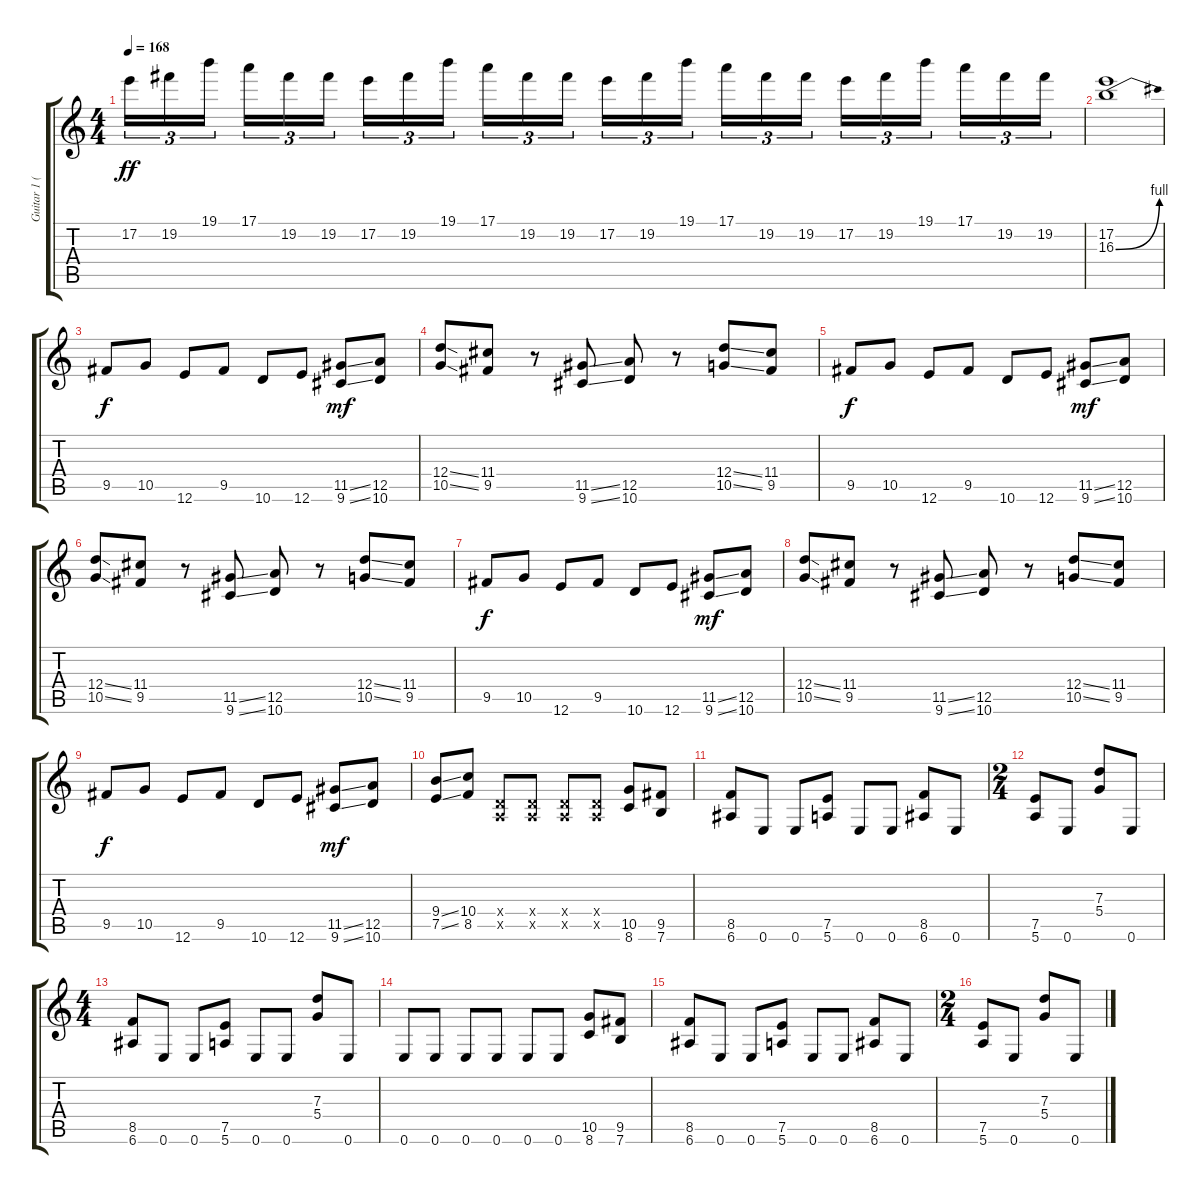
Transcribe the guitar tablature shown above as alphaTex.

\track ("Guitar 1 (Dave Mustaine)" "Guitar 1 (") {instrument distortionguitar}
\staff {score tabs}
\tuning (E4 B3 G3 D3 A2 E2) {hide}
\ts (4 4)
\tempo 168
\clef g2
\ks c
17.2.16{tu (3 2) dy ff} 19.2.16{tu (3 2)} 19.1.16{tu (3 2)} 17.1.16{tu (3 2)} 19.2.16{tu (3 2)} 19.2.16{tu (3 2)} 17.2.16{tu (3 2)} 19.2.16{tu (3 2)} 19.1.16{tu (3 2)} 17.1.16{tu (3 2)} 19.2.16{tu (3 2)} 19.2.16{tu (3 2)} 17.2.16{tu (3 2)} 19.2.16{tu (3 2)} 19.1.16{tu (3 2)} 17.1.16{tu (3 2)} 19.2.16{tu (3 2)} 19.2.16{tu (3 2)} 17.2.16{tu (3 2)} 19.2.16{tu (3 2)} 19.1.16{tu (3 2)} 17.1.16{tu (3 2)} 19.2.16{tu (3 2)} 19.2.16{tu (3 2)} |
(17.2 16.3{be (bend 0 0 60 4)}).1 |
9.5.8{dy f} 10.5.8 12.6.8 9.5.8 10.6.8 12.6.8 (11.5{ss} 9.6{ss}).8{dy mf} (12.5 10.6).8 |
(12.4{ss} 10.5{ss}).8 (11.4 9.5).8 r.8 (11.5{ss} 9.6{ss}).8 (12.5 10.6).8 r.8 (12.4{ss} 10.5{ss}).8 (11.4 9.5).8 |
9.5.8{dy f} 10.5.8 12.6.8 9.5.8 10.6.8 12.6.8 (11.5{ss} 9.6{ss}).8{dy mf} (12.5 10.6).8 |
(12.4{ss} 10.5{ss}).8 (11.4 9.5).8 r.8 (11.5{ss} 9.6{ss}).8 (12.5 10.6).8 r.8 (12.4{ss} 10.5{ss}).8 (11.4 9.5).8 |
9.5.8{dy f} 10.5.8 12.6.8 9.5.8 10.6.8 12.6.8 (11.5{ss} 9.6{ss}).8{dy mf} (12.5 10.6).8 |
(12.4{ss} 10.5{ss}).8 (11.4 9.5).8 r.8 (11.5{ss} 9.6{ss}).8 (12.5 10.6).8 r.8 (12.4{ss} 10.5{ss}).8 (11.4 9.5).8 |
9.5.8{dy f} 10.5.8 12.6.8 9.5.8 10.6.8 12.6.8 (11.5{ss} 9.6{ss}).8{dy mf} (12.5 10.6).8 |
(9.4{ss} 7.5{ss}).8 (10.4 8.5).8 (0.4{x} 0.5{x}).8 (0.4{x} 0.5{x}).8 (0.4{x} 0.5{x}).8 (0.4{x} 0.5{x}).8 (10.5 8.6).8 (9.5 7.6).8 |
(8.5 6.6).8 0.6.8 0.6.8 (7.5 5.6).8 0.6.8 0.6.8 (8.5 6.6).8 0.6.8 |
\ts (2 4)
(7.5 5.6).8 0.6.8 (7.3 5.4).8 0.6.8 |
\ts (4 4)
(8.5 6.6).8 0.6.8 0.6.8 (7.5 5.6).8 0.6.8 0.6.8 (7.3 5.4).8 0.6.8 |
0.6.8 0.6.8 0.6.8 0.6.8 0.6.8 0.6.8 (10.5 8.6).8 (9.5 7.6).8 |
(8.5 6.6).8 0.6.8 0.6.8 (7.5 5.6).8 0.6.8 0.6.8 (8.5 6.6).8 0.6.8 |
\ts (2 4)
(7.5 5.6).8 0.6.8 (7.3 5.4).8 0.6.8
